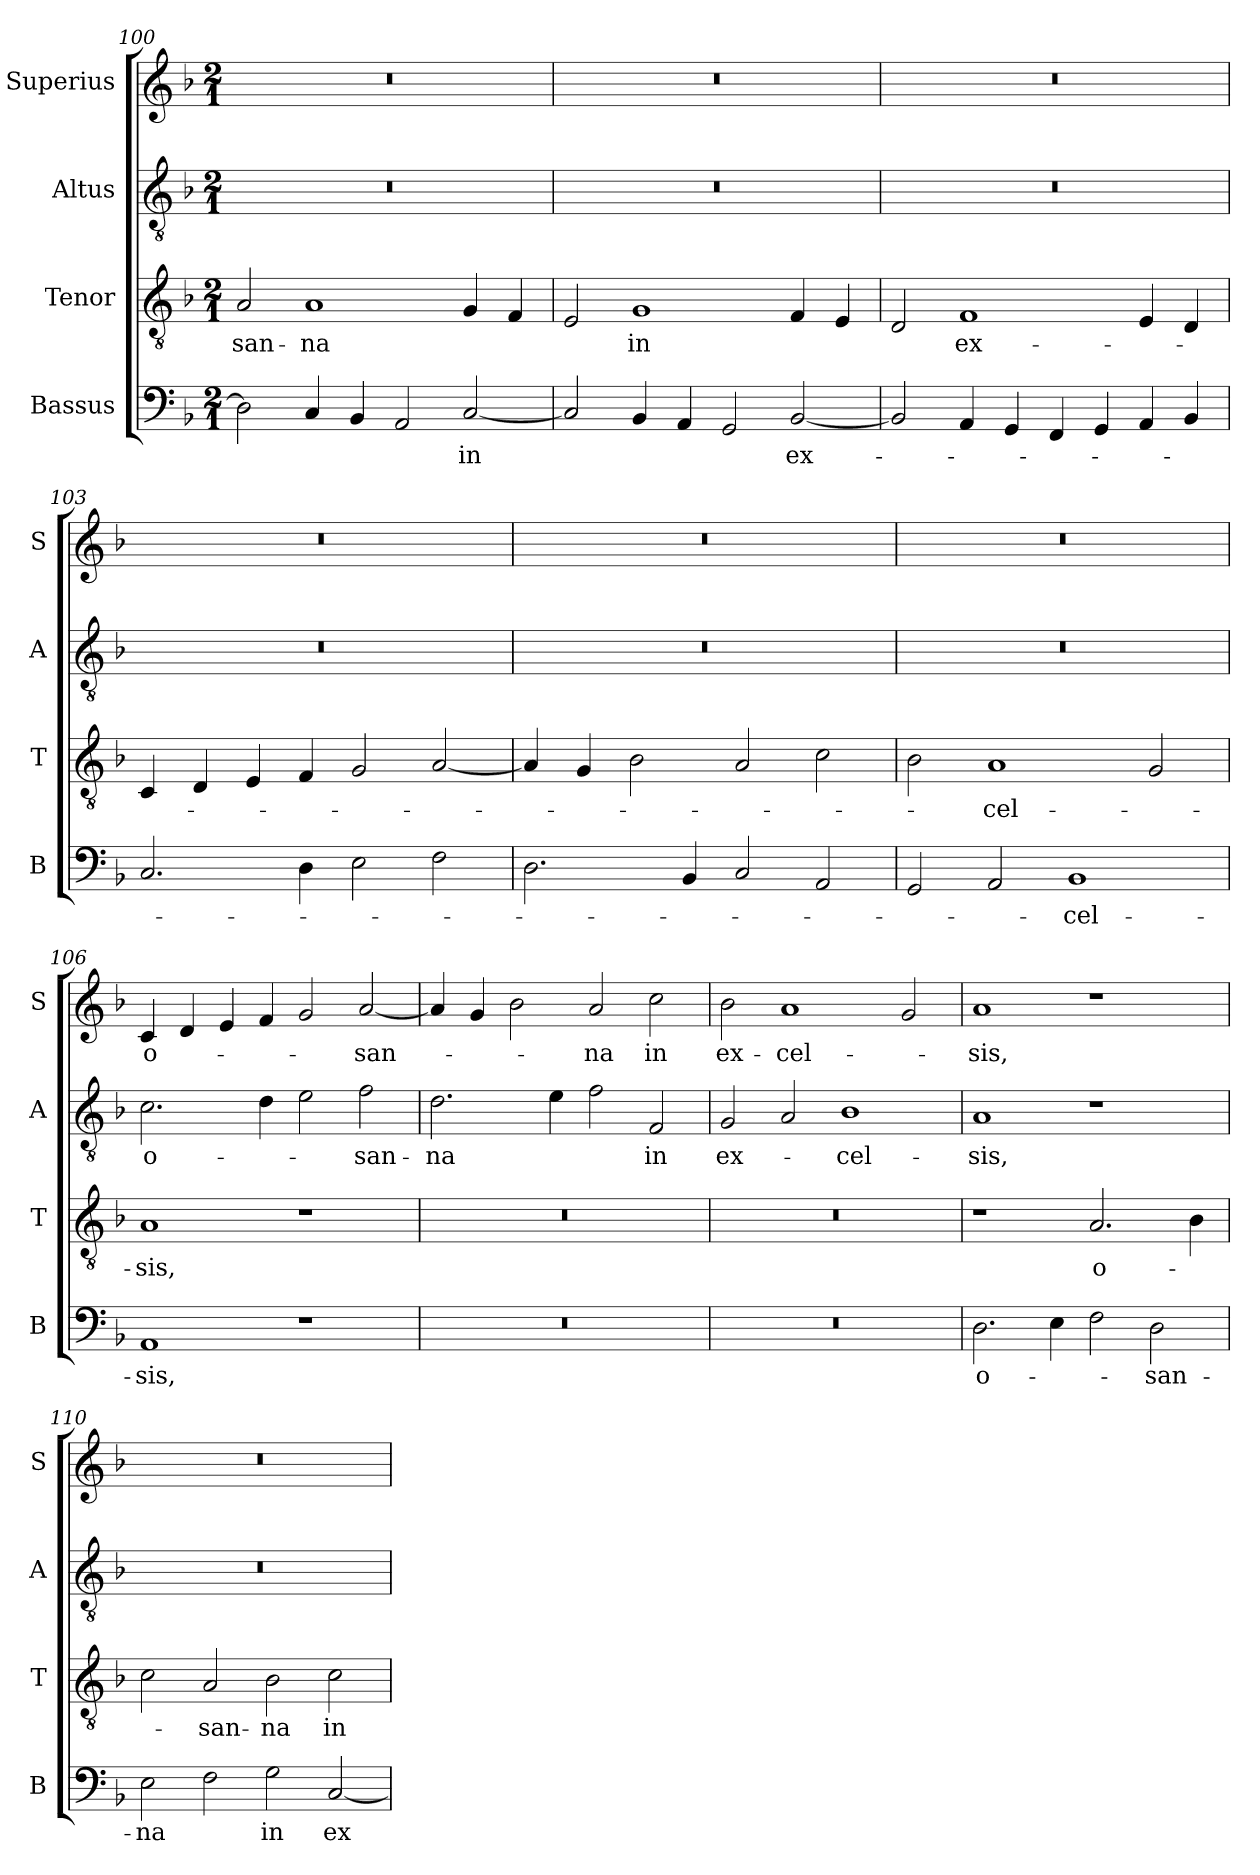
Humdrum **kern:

**kern	**text	**kern	**text	**kern	**text	**kern	**text
*part4	*part4	*part3	*part3	*part2	*part2	*part1	*part1
*staff4	*staff4	*staff3	*staff3	*staff2	*staff2	*staff1	*staff1
*I"Bassus	*	*I"Tenor	*	*I"Altus	*	*I"Superius	*
*I'B	*	*I'T	*	*I'A	*	*I'S	*
*clefF4	*	*clefGv2	*	*clefGv2	*	*clefG2	*
*k[b-]	*	*k[b-]	*	*k[b-]	*	*k[b-]	*
*M2/1	*	*M2/1	*	*M2/1	*	*M2/1	*
=100	=100	=100	=100	=100	=100	=100	=100
!	!	!	!LO:LY:i	!	!	!	!
2D]	.	2A	-san-	0r	.	0r	.
!	!	!	!LO:LY:i	!	!	!	!
4C	.	1A	-na	.	.	.	.
4BB-	.	.	.	.	.	.	.
2AA	.	.	.	.	.	.	.
!	!LO:LY:i	!	!	!	!	!	!
[2C	in	4G	.	.	.	.	.
.	.	4F	.	.	.	.	.
=101	=101	=101	=101	=101	=101	=101	=101
2C]	.	2E	.	0r	.	0r	.
!	!	!	!LO:LY:i	!	!	!	!
4BB-	.	1G	in	.	.	.	.
4AA	.	.	.	.	.	.	.
2GG	.	.	.	.	.	.	.
!	!LO:LY:i	!	!	!	!	!	!
[2BB-	ex-	4F	.	.	.	.	.
.	.	4E	.	.	.	.	.
=102	=102	=102	=102	=102	=102	=102	=102
2BB-]	.	2D	.	0r	.	0r	.
!	!	!	!LO:LY:i	!	!	!	!
4AA	.	1F	ex-	.	.	.	.
4GG	.	.	.	.	.	.	.
4FF	.	.	.	.	.	.	.
4GG	.	.	.	.	.	.	.
4AA	.	4E	.	.	.	.	.
4BB-	.	4D	.	.	.	.	.
=103	=103	=103	=103	=103	=103	=103	=103
2.C	.	4C	.	0r	.	0r	.
.	.	4D	.	.	.	.	.
.	.	4E	.	.	.	.	.
4D	.	4F	.	.	.	.	.
2E	.	2G	.	.	.	.	.
2F	.	[2A	.	.	.	.	.
=104	=104	=104	=104	=104	=104	=104	=104
2.D	.	4A]	.	0r	.	0r	.
.	.	4G	.	.	.	.	.
.	.	2B-	.	.	.	.	.
4BB-	.	.	.	.	.	.	.
2C	.	2A	.	.	.	.	.
2AA	.	2c	.	.	.	.	.
=105	=105	=105	=105	=105	=105	=105	=105
2GG	.	2B-	.	0r	.	0r	.
!	!	!	!LO:LY:i	!	!	!	!
2AA	.	1A	-cel-	.	.	.	.
!	!LO:LY:i	!	!	!	!	!	!
1BB-	-cel-	.	.	.	.	.	.
.	.	2G	.	.	.	.	.
=106	=106	=106	=106	=106	=106	=106	=106
!	!LO:LY:i	!	!LO:LY:i	!	!LO:LY:i	!	!LO:LY:i
1AA	-sis,	1A	-sis,	2.c	o-	4c	o-
.	.	.	.	.	.	4d	.
.	.	.	.	.	.	4e	.
.	.	.	.	4d	.	4f	.
1r	.	1r	.	2e	.	2g	.
!	!	!	!	!	!LO:LY:i	!	!LO:LY:i
.	.	.	.	2f	-san-	[2a	-san-
=107	=107	=107	=107	=107	=107	=107	=107
!	!	!	!	!	!LO:LY:i	!	!
0r	.	0r	.	2.d	-na	4a]	.
.	.	.	.	.	.	4g	.
.	.	.	.	.	.	2b-	.
.	.	.	.	4e	.	.	.
!	!	!	!	!	!	!	!LO:LY:i
.	.	.	.	2f	.	2a	-na
!	!	!	!	!	!LO:LY:i	!	!LO:LY:i
.	.	.	.	2F	in	2cc	in
=108	=108	=108	=108	=108	=108	=108	=108
!	!	!	!	!	!LO:LY:i	!	!LO:LY:i
0r	.	0r	.	2G	ex-	2b-	ex-
!	!	!	!	!	!	!	!LO:LY:i
.	.	.	.	2A	.	1a	-cel-
!	!	!	!	!	!LO:LY:i	!	!
.	.	.	.	1B-	-cel-	.	.
.	.	.	.	.	.	2g	.
=109	=109	=109	=109	=109	=109	=109	=109
!	!LO:LY:i	!	!	!	!LO:LY:i	!	!LO:LY:i
2.D	o-	1r	.	1A	-sis,	1a	-sis,
4E	.	.	.	.	.	.	.
!	!	!	!LO:LY:i	!	!	!	!
2F	.	2.A	o-	1r	.	1r	.
!	!LO:LY:i	!	!	!	!	!	!
2D	-san-	.	.	.	.	.	.
.	.	4B-	.	.	.	.	.
=110	=110	=110	=110	=110	=110	=110	=110
!	!LO:LY:i	!	!	!	!	!	!
2E	-na	2c	.	0r	.	0r	.
!	!	!	!LO:LY:i	!	!	!	!
2F	.	2A	-san-	.	.	.	.
!	!LO:LY:i	!	!LO:LY:i	!	!	!	!
2G	in	2B-	-na	.	.	.	.
!	!LO:LY:i	!	!LO:LY:i	!	!	!	!
[2C	ex-	2c	in	.	.	.	.
=	=	=	=	=	=	=	=
*-	*-	*-	*-	*-	*-	*-	*-
